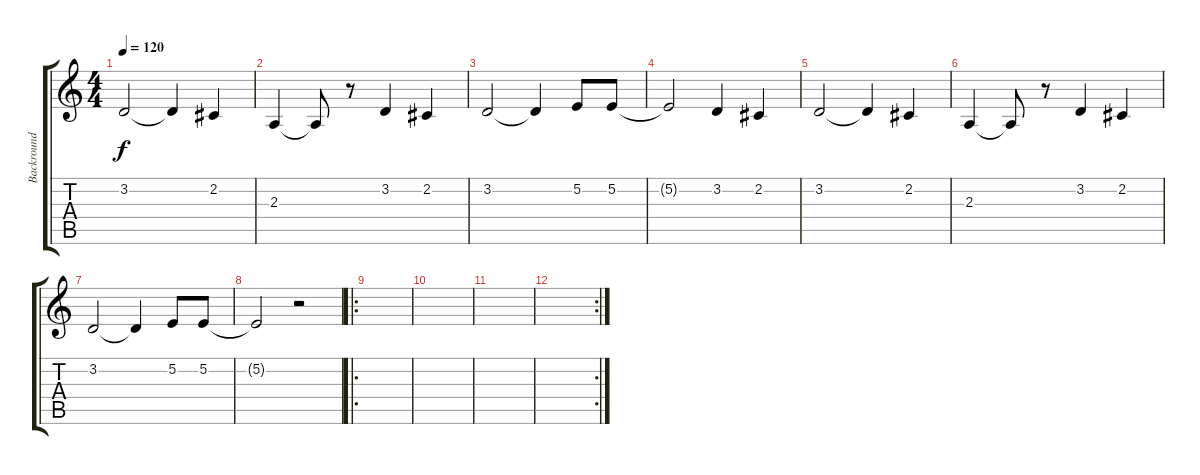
\track ("Backround" "Backround") {instrument oboe}
\staff {score tabs}
\tuning (E4 B3 G3 D3 A2 E2) {hide}
\ts (4 4)
\tempo 120
\clef g2
\ks c
3.2.2{dy f} 3.2{t}.4 2.2.4 |
2.3.4 2.3{t}.8 r.8 3.2.4 2.2.4 |
3.2.2 3.2{t}.4 5.2.8 5.2.8 |
5.2{t}.2 3.2.4 2.2.4 |
3.2.2 3.2{t}.4 2.2.4 |
2.3.4 2.3{t}.8 r.8 3.2.4 2.2.4 |
3.2.2 3.2{t}.4 5.2.8 5.2.8 |
5.2{t}.2 r.2 |
\ro
|
|
|
\rc 2
